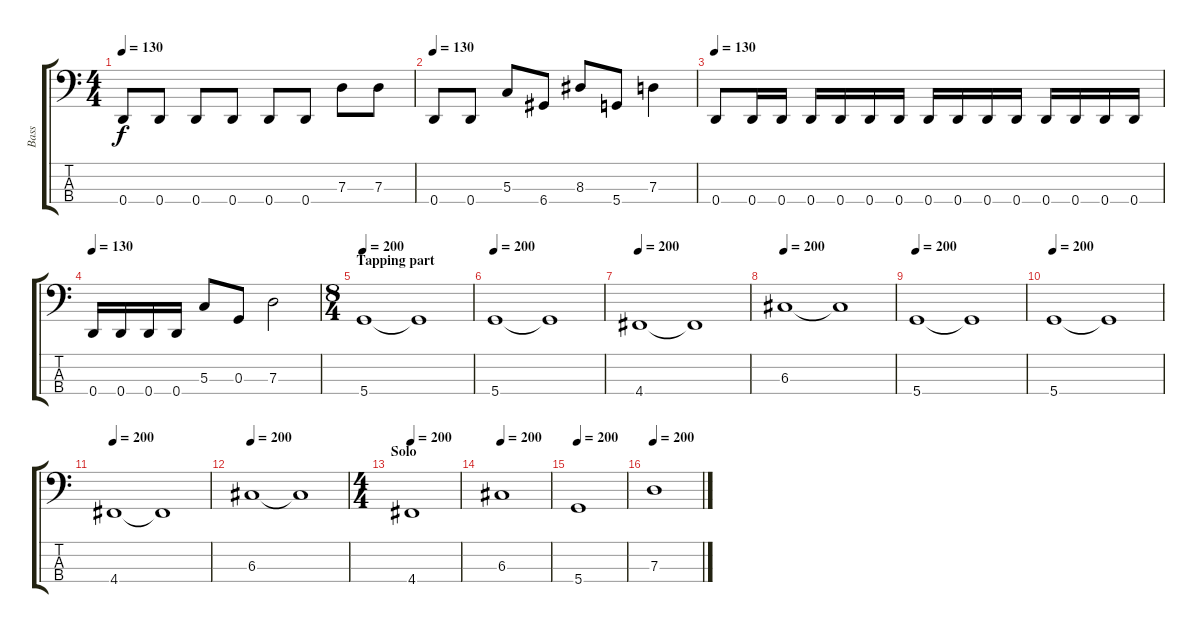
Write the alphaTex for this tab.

\track ("Bass" "Bass") {instrument electricbassfinger}
\staff {score tabs}
\tuning (F2 C2 G1 D1) {hide}
\ts (4 4)
\tempo 130
\clef f4
\ks c
0.4.8{dy f} 0.4.8 0.4.8 0.4.8 0.4.8 0.4.8 7.3.8 7.3.8 |
\tempo 130
0.4.8 0.4.8 5.3.8 6.4.8 8.3.8 5.4.8 7.3.4 |
\tempo 130
0.4.8 0.4.16 0.4.16 0.4.16 0.4.16 0.4.16 0.4.16 0.4.16 0.4.16 0.4.16 0.4.16 0.4.16 0.4.16 0.4.16 0.4.16 |
\tempo 130
0.4.16 0.4.16 0.4.16 0.4.16 5.3.8 0.3.8 7.3.2 |
\ts (8 4)
\section ("" "Tapping part")
\tempo 200
5.4.1 5.4{t}.1 |
\tempo 200
5.4.1 5.4{t}.1 |
\tempo 200
4.4.1 4.4{t}.1 |
\tempo 200
6.3.1 6.3{t}.1 |
\tempo 200
5.4.1 5.4{t}.1 |
\tempo 200
5.4.1 5.4{t}.1 |
\tempo 200
4.4.1 4.4{t}.1 |
\tempo 200
6.3.1 6.3{t}.1 |
\ts (4 4)
\section ("" "Solo")
\tempo 200
4.4.1 |
\tempo 200
6.3.1 |
\tempo 200
5.4.1 |
\tempo 200
7.3.1
